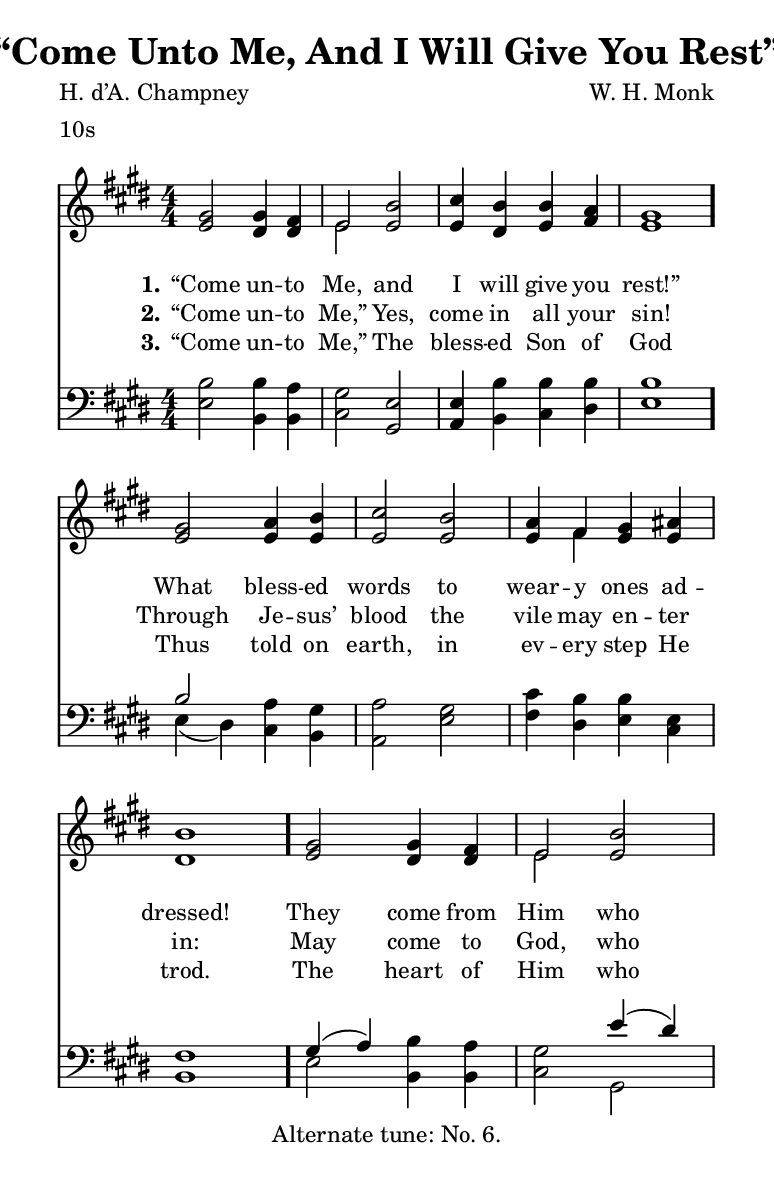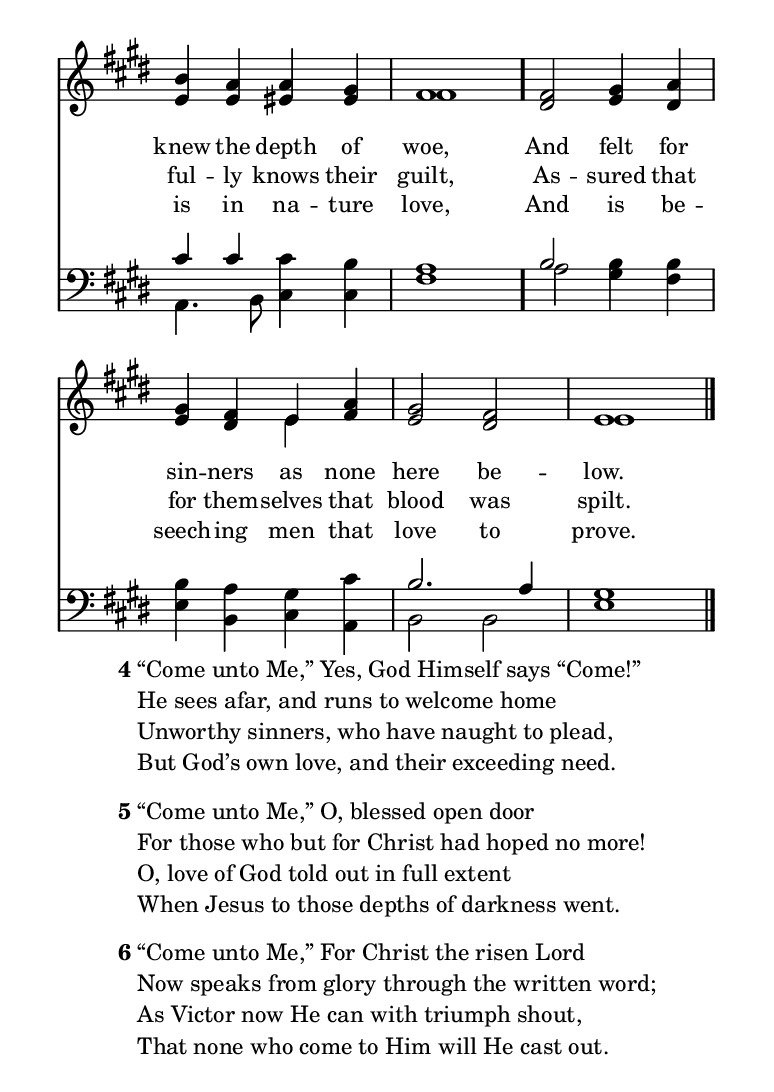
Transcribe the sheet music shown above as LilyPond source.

\include "common/global.ily"
\paper {
  \include "common/paper.ily"
  systems-per-page = #(cond (is-eogsized 3) (#t #f))
  oddFooterMarkup = \markup { \fill-line { \on-the-fly \first-page "Alternate tune: No. 6." } }
}

\header{
  hymnnumber = "76"
  title = "“Come Unto Me, And I Will Give You Rest”"
  tunename = "Eventide"
  meter = "10s"
  poet = "H. d’A. Champney"
  composer = "W. H. Monk"
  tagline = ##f
}

% for fermata in MIDI
ta = { \tempo 4=110 }
tb = { \tempo 4=55  }

patternAA = { c2      c4 c4 | c2 c2      | c4  c4 c4 c4 | c1 }
patternAB = { c4( c4) c4 c4 | c2 c2      | c4  c4 c4 c4 | c1 }
patternAC = { c4( c4) c4 c4 | c2 c4( c4) | c4  c4 c4 c4 | c1 }
patternAD = { c2      c4 c4 | c2 c2      | c4. c8 c4 c4 | c1 }

patternBA = { c2 c4 c4 | c4 c4 c4 c4 | c2  c2 | c1 }
patternBB = { c2 c4 c4 | c4 c4 c4 c4 | c2. c4 | c1 }

global = {
  \include "common/overrides.ily"
  \override Staff.TimeSignature.style = #'numbered
  \time 4/4
  \override Score.MetronomeMark.transparent = ##t % hide all fermata changes too
  \ta
  \key e \major
  %\partial 4
  \autoBeamOff
}

notesSoprano = {
\global
\relative c'' {

  \changePitch \patternAA { gis gis fis | e b' | cis b b a | gis }
  \changePitch \patternAA { gis a b | cis b | a fis gis ais | b }
  \changePitch \patternAA { gis gis fis | e b' | b a a gis | fis }
  \changePitch \patternBA { fis gis a | gis fis e a | gis fis | e }

  \bar "|."

}
}

notesAlto = {
\global
\relative e' {

  \changePitch \patternAA { e dis dis | e e | e dis e fis | e }
  \changePitch \patternAA { e e e | e e | e fis e e | dis }
  \changePitch \patternAA { e dis dis | e e | e e eis eis | fis }
  \changePitch \patternBA { dis e dis | e dis e fis | e dis | e }

}
}

notesTenor = {
\global
\relative a {

  \changePitch \patternAA { b b a | gis e | e b' b b | b }
  \changePitch \patternAA { b a gis | a gis | cis b b e, | fis }
  \changePitch \patternAC { gis a b a | gis e' dis | cis cis cis b | a }
  \changePitch \patternBB { b b b | b a gis cis | b a | gis }

}
}

notesBass = {
\global
\relative f {

  \changePitch \patternAA { e b b | cis gis | a b cis dis | e }
  \changePitch \patternAB { e dis cis b | a e' | fis dis e cis | b }
  \changePitch \patternAD { e b b | cis gis | a b cis cis | fis }
  \changePitch \patternBA { a gis fis | e b cis a | b b e }

}
}

wordsA = \lyricmode {
\set stanza = "1."

“Come un -- to Me, and I will give you rest!” \bar "."
What bless -- ed words to wear -- y ones ad -- dressed! \bar "."
They come from Him who knew the depth of woe, \bar "."
And felt for sin -- ners as none here be -- low. \bar "."

}

wordsB = \lyricmode {
\set stanza = "2."

“Come un -- to Me,” Yes, come in all your sin!
Through Je -- sus’ blood the vile may en -- ter in:
May come to God, who ful -- ly knows their guilt,
As -- sured that for them -- selves that blood was spilt.

}

wordsC = \lyricmode {
\set stanza = "3."

“Come un -- to Me,” The bless -- ed Son of God
Thus told on earth, in ev -- ery step He trod.
The heart of Him who is in na -- ture love,
And is be -- seech -- ing men that love to prove.

}

wordsD = \markuplist {

\line { “Come unto Me,” Yes, God Himself says “Come!” }
\line { He sees afar, and runs to welcome home }
\line { Unworthy sinners, who have naught to plead, }
\line { But God’s own love, and their exceeding need. }

}

wordsE = \markuplist {

\line { “Come unto Me,” O, blessed open door }
\line { For those who but for Christ had hoped no more! }
\line { O, love of God told out in full extent }
\line { When Jesus to those depths of darkness went. }

}

wordsF = \markuplist {

\line { “Come unto Me,” For Christ the risen Lord }
\line { Now speaks from glory through the written word; }
\line { As Victor now He can with triumph shout, }
\line { That none who come to Him will He cast out. }

}

\score {
  \context ChoirStaff <<
    \context Staff = upper <<
      \set Staff.autoBeaming = ##f
      \set ChoirStaff.systemStartDelimiter = #'SystemStartBar
      \set ChoirStaff.printPartCombineTexts = ##f
      \partcombine #'(2 . 9) \notesSoprano \notesAlto
      \context NullVoice = sopranos { \voiceOne << \notesSoprano >> }
      \context NullVoice = altos { \voiceTwo << \notesAlto >> }
      \context Lyrics = one   \lyricsto sopranos \wordsA
      \context Lyrics = two   \lyricsto sopranos \wordsB
      \context Lyrics = three \lyricsto sopranos \wordsC
    >>
    \context Staff = men <<
      \set Staff.autoBeaming = ##f
      \clef bass
      \set ChoirStaff.printPartCombineTexts = ##f
      \partcombine #'(2 . 9) \notesTenor \notesBass
      \context NullVoice = tenors { \voiceOne << \notesTenor >> }
      \context NullVoice = basses { \voiceTwo << \notesBass >> }
    >>
  >>
  \layout {
    \include "common/layout.ily"
  }
  \midi{
    \include "common/midi.ily"
  }
}

\noPageBreak

\markup { \fill-line { \column {
  \raise #5
  \line{ \bold 4 \column { \wordsD } } \combine \null \vspace #0.4
  \line{ \bold 5 \column { \wordsE } } \combine \null \vspace #0.4
  \line{ \bold 6 \column { \wordsF } } %\combine \null \vspace #0.4
} } }

\version "2.19.49"  % necessary for upgrading to future LilyPond versions.

% vi:set et ts=2 sw=2 ai nocindent syntax=lilypond:
